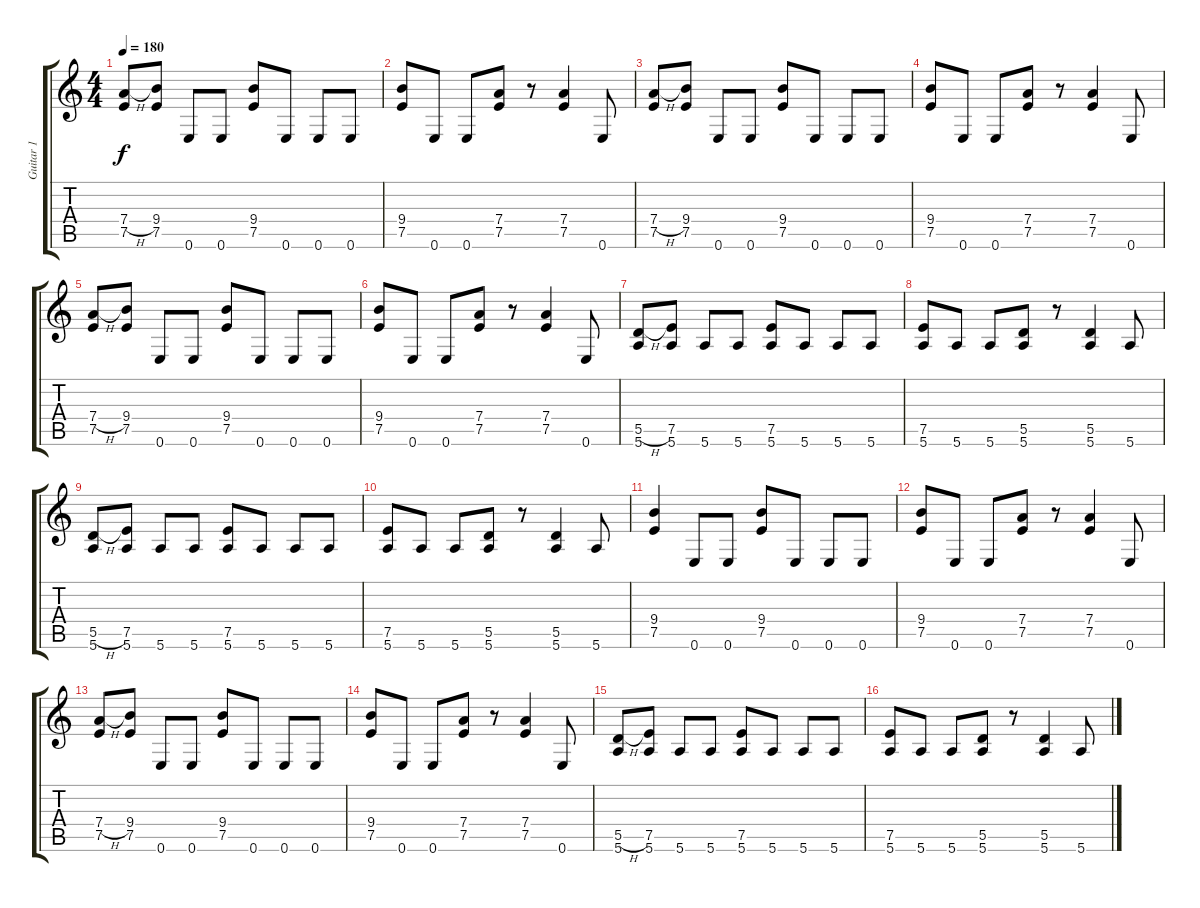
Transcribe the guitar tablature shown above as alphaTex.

\track ("Guitar 1" "Guitar 1") {instrument distortionguitar}
\staff {score tabs}
\tuning (E4 B3 G3 D3 A2 E2) {hide}
\ts (4 4)
\tempo 180
\clef g2
\ks c
(7.4{h} 7.5).8{dy f} (9.4 7.5).8 0.6.8 0.6.8 (9.4 7.5).8 0.6.8 0.6.8 0.6.8 |
(9.4 7.5).8 0.6.8 0.6.8 (7.4 7.5).8 r.8 (7.4 7.5).4 0.6.8 |
(7.4{h} 7.5).8 (9.4 7.5).8 0.6.8 0.6.8 (9.4 7.5).8 0.6.8 0.6.8 0.6.8 |
(9.4 7.5).8 0.6.8 0.6.8 (7.4 7.5).8 r.8 (7.4 7.5).4 0.6.8 |
(7.4{h} 7.5).8 (9.4 7.5).8 0.6.8 0.6.8 (9.4 7.5).8 0.6.8 0.6.8 0.6.8 |
(9.4 7.5).8 0.6.8 0.6.8 (7.4 7.5).8 r.8 (7.4 7.5).4 0.6.8 |
(5.5{h} 5.6).8 (7.5 5.6).8 5.6.8 5.6.8 (7.5 5.6).8 5.6.8 5.6.8 5.6.8 |
(7.5 5.6).8 5.6.8 5.6.8 (5.5 5.6).8 r.8 (5.5 5.6).4 5.6.8 |
(5.5{h} 5.6).8 (7.5 5.6).8 5.6.8 5.6.8 (7.5 5.6).8 5.6.8 5.6.8 5.6.8 |
(7.5 5.6).8 5.6.8 5.6.8 (5.5 5.6).8 r.8 (5.5 5.6).4 5.6.8 |
(9.4 7.5).4 0.6.8 0.6.8 (9.4 7.5).8 0.6.8 0.6.8 0.6.8 |
(9.4 7.5).8 0.6.8 0.6.8 (7.4 7.5).8 r.8 (7.4 7.5).4 0.6.8 |
(7.4{h} 7.5).8 (9.4 7.5).8 0.6.8 0.6.8 (9.4 7.5).8 0.6.8 0.6.8 0.6.8 |
(9.4 7.5).8 0.6.8 0.6.8 (7.4 7.5).8 r.8 (7.4 7.5).4 0.6.8 |
(5.5{h} 5.6).8 (7.5 5.6).8 5.6.8 5.6.8 (7.5 5.6).8 5.6.8 5.6.8 5.6.8 |
(7.5 5.6).8 5.6.8 5.6.8 (5.5 5.6).8 r.8 (5.5 5.6).4 5.6.8
